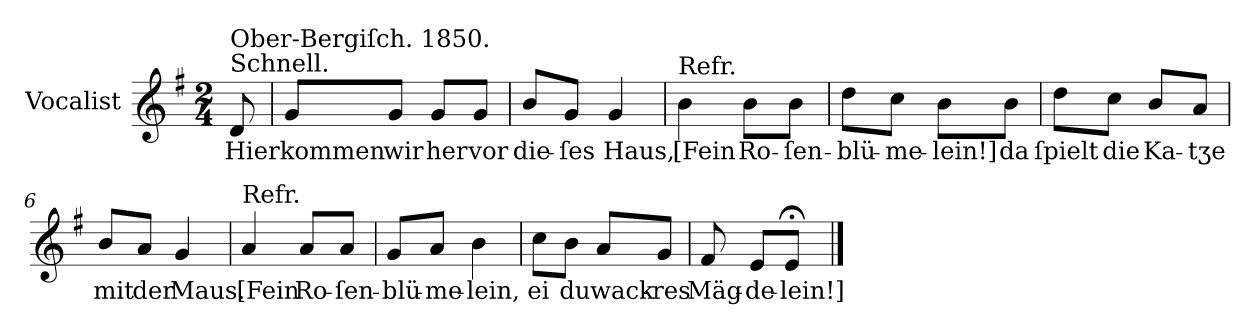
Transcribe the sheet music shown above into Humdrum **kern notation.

**kern	**text
*part1	*part1
*staff1	*staff1
*I"Vocalist	*
*k[f#]	*
*G:	*
*M2/4	*
=	=
!LO:TX:a:t=Schnell.	!
!LO:TX:a:t=Ober-Bergiſch. 1850.	!
8d	Hier
=1	=1
8gL	kommen
8gJ	wir
8gL	her
8gJ	vor
=2	=2
8b/L	die-
8gJ	-ſes
4g	Haus,
=3	=3
!LO:TX:a:t=Refr.	!
4b	[Fein
8bL	Ro-
8bJ	-ſen-
=4	=4
8ddL	-blü-
8ccJ	-me-
8bL	-lein!]
8bJ	da
=5	=5
8ddL	ſpielt
8ccJ	die
8b/L	Ka-
8aJ	-tʒe
=6	=6
8b/L	mit
8aJ	der
4g	Maus.
=7	=7
!LO:TX:a:t=Refr.	!
4a	[Fein
8aL	Ro-
8aJ	-ſen-
=8	=8
8gL	-blü-
8aJ	-me-
4b	-lein,
=9	=9
8ccL	ei
8bJ	du
8aL	wack-
8gJ	-res
=10	=10
8f#	Mäg-
8eL	-de-
8e;<J	-lein!]
==	==
*-	*-
